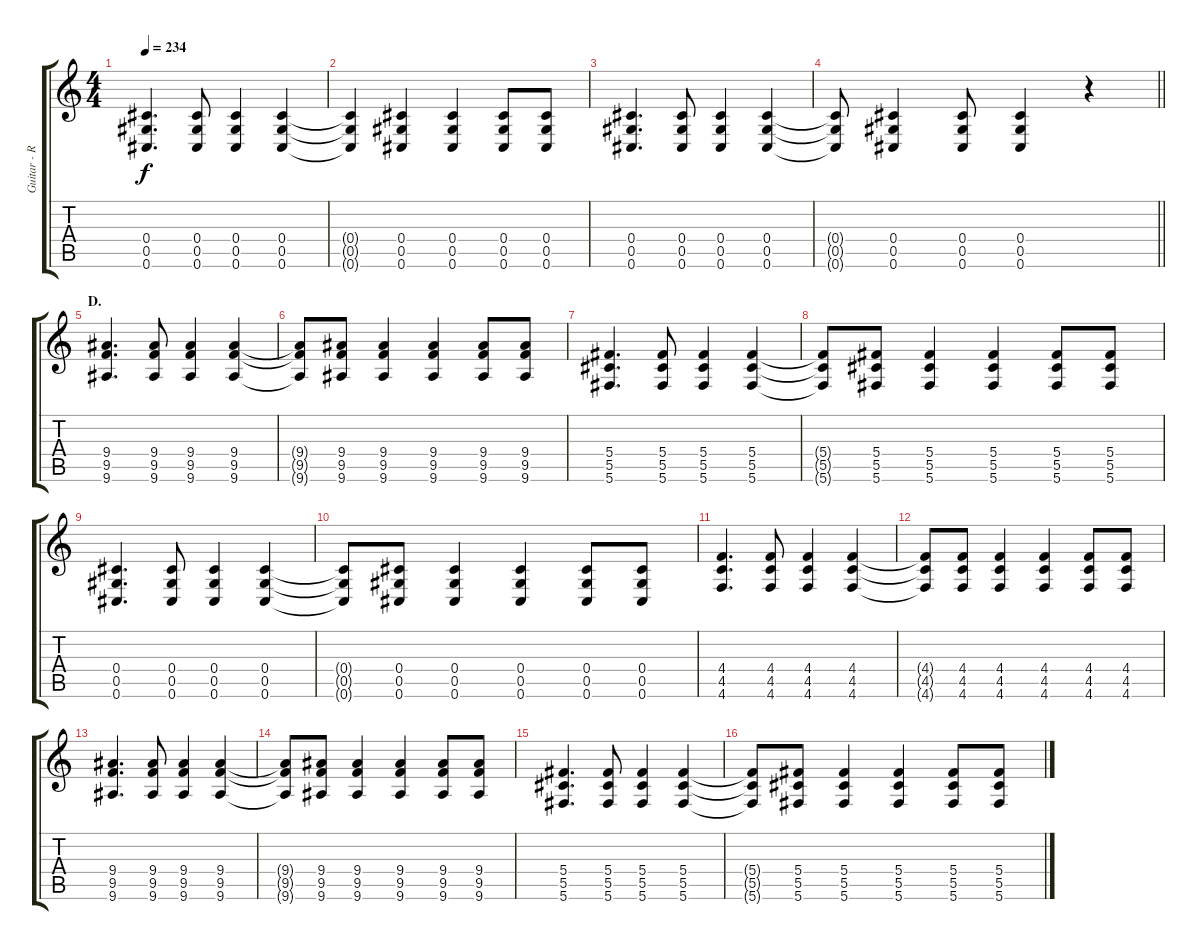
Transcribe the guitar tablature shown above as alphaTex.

\track ("Guitar - Right" "Guitar - R") {instrument distortionguitar}
\staff {score tabs}
\tuning (Eb4 Bb3 Gb3 Db3 Ab2 Db2) {hide}
\ts (4 4)
\tempo 234
\clef g2
\ks c
(0.4 0.5 0.6).4{d dy f} (0.4 0.5 0.6).8 (0.4 0.5 0.6).4 (0.4 0.5 0.6).4 |
(0.4{t} 0.5{t} 0.6{t}).4 (0.4 0.5 0.6).4 (0.4 0.5 0.6).4 (0.4 0.5 0.6).8 (0.4 0.5 0.6).8 |
(0.4 0.5 0.6).4{d} (0.4 0.5 0.6).8 (0.4 0.5 0.6).4 (0.4 0.5 0.6).4 |
\barLineRight lightlight
(0.4{t} 0.5{t} 0.6{t}).8 (0.4 0.5 0.6).4 (0.4 0.5 0.6).8 (0.4 0.5 0.6).4 r.4 |
\section ("" "D.")
(9.4 9.5 9.6).4{d} (9.4 9.5 9.6).8 (9.4 9.5 9.6).4 (9.4 9.5 9.6).4 |
(9.4{t} 9.5{t} 9.6{t}).8 (9.4 9.5 9.6).8 (9.4 9.5 9.6).4 (9.4 9.5 9.6).4 (9.4 9.5 9.6).8 (9.4 9.5 9.6).8 |
(5.4 5.5 5.6).4{d} (5.4 5.5 5.6).8 (5.4 5.5 5.6).4 (5.4 5.5 5.6).4 |
(5.4{t} 5.5{t} 5.6{t}).8 (5.4 5.5 5.6).8 (5.4 5.5 5.6).4 (5.4 5.5 5.6).4 (5.4 5.5 5.6).8 (5.4 5.5 5.6).8 |
(0.4 0.5 0.6).4{d} (0.4 0.5 0.6).8 (0.4 0.5 0.6).4 (0.4 0.5 0.6).4 |
(0.4{t} 0.5{t} 0.6{t}).8 (0.4 0.5 0.6).8 (0.4 0.5 0.6).4 (0.4 0.5 0.6).4 (0.4 0.5 0.6).8 (0.4 0.5 0.6).8 |
(4.4 4.5 4.6).4{d} (4.4 4.5 4.6).8 (4.4 4.5 4.6).4 (4.4 4.5 4.6).4 |
(4.4{t} 4.5{t} 4.6{t}).8 (4.4 4.5 4.6).8 (4.4 4.5 4.6).4 (4.4 4.5 4.6).4 (4.4 4.5 4.6).8 (4.4 4.5 4.6).8 |
(9.4 9.5 9.6).4{d} (9.4 9.5 9.6).8 (9.4 9.5 9.6).4 (9.4 9.5 9.6).4 |
(9.4{t} 9.5{t} 9.6{t}).8 (9.4 9.5 9.6).8 (9.4 9.5 9.6).4 (9.4 9.5 9.6).4 (9.4 9.5 9.6).8 (9.4 9.5 9.6).8 |
(5.4 5.5 5.6).4{d} (5.4 5.5 5.6).8 (5.4 5.5 5.6).4 (5.4 5.5 5.6).4 |
(5.4{t} 5.5{t} 5.6{t}).8 (5.4 5.5 5.6).8 (5.4 5.5 5.6).4 (5.4 5.5 5.6).4 (5.4 5.5 5.6).8 (5.4 5.5 5.6).8
